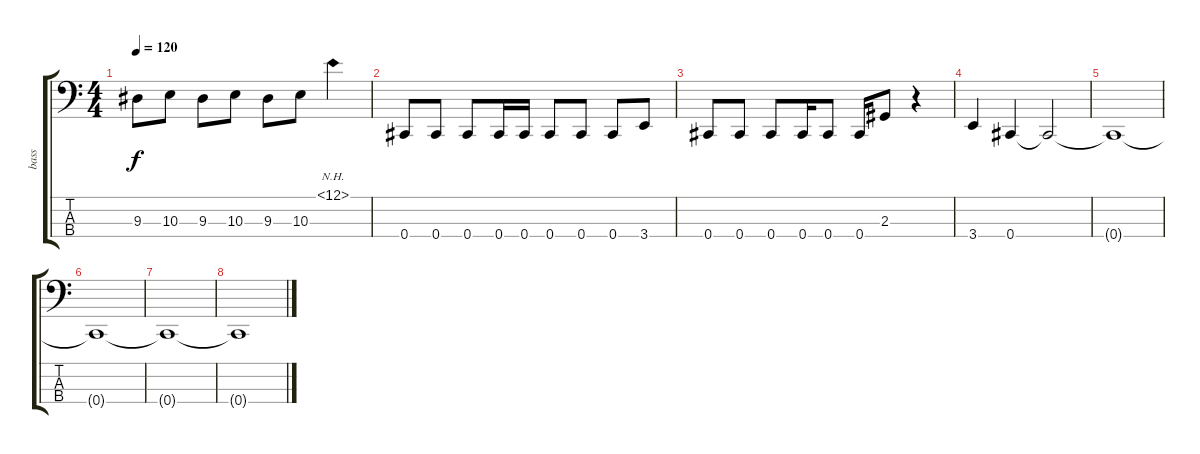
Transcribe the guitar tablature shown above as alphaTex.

\track ("bass" "bass") {instrument electricbassfinger}
\staff {score tabs}
\tuning (E2 B1 Gb1 Db1) {hide}
\ts (4 4)
\tempo 120
\clef f4
\ks c
9.3.8{dy f} 10.3.8 9.3.8 10.3.8 9.3.8 10.3.8 12.1{nh}.4 |
0.4.8 0.4.8 0.4.8 0.4.16 0.4.16 0.4.8 0.4.8 0.4.8 3.4.8 |
0.4.8 0.4.8 0.4.8 0.4.16 0.4.8 0.4.16 2.3.8 r.4 |
3.4.4 0.4.4 0.4{t}.2 |
0.4{t}.1{volume 0} |
0.4{t}.1 |
0.4{t}.1 |
0.4{t}.1
